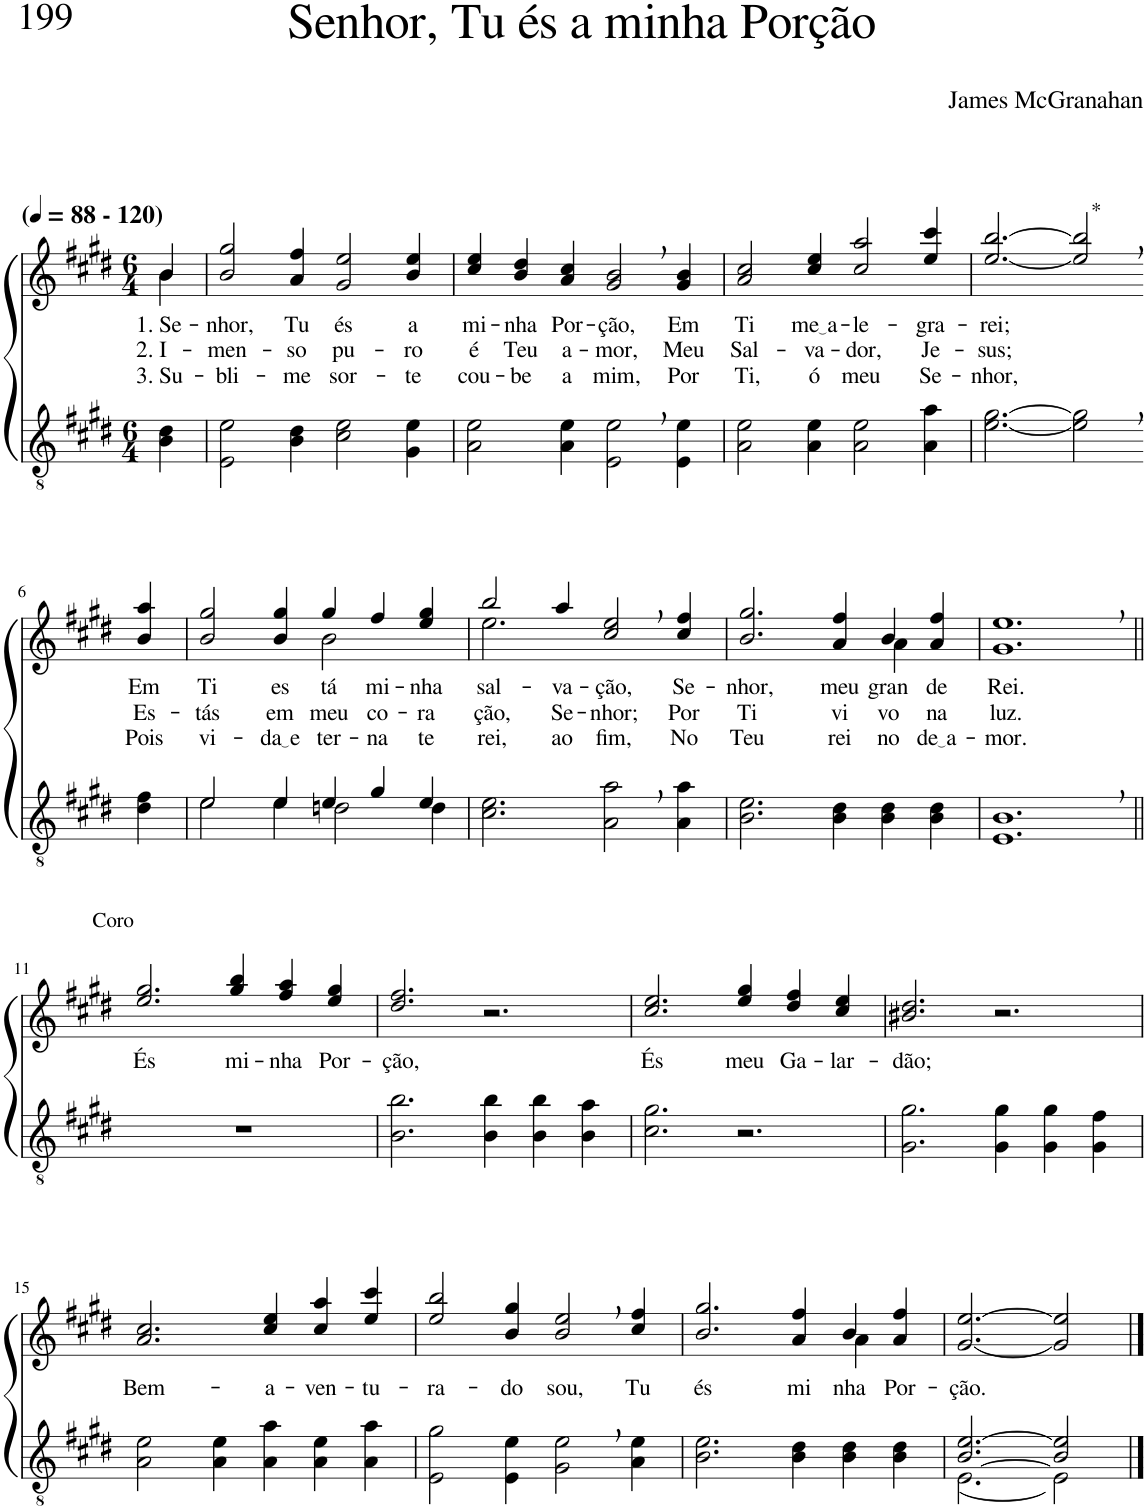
**kern	**kern	**text	**text	**text
*part2	*part1	*part1	*part1	*part1
*staff2	*staff1	*staff1	*staff1	*staff1
*I"Parte III e IV	*I"Parte I e II	*	*	*
*clefGv2	*clefG2	*	*	*
*Trd5c9	*Trd5c9	*	*	*
*k[f#c#g#d#]	*k[f#c#g#d#]	*	*	*
*M6/4	*M6/4	*	*	*
*MM88	*MM88	*	*	*
=1	=1	=1	=1	=1
!	!LO:TX:a:B:t=(	!	!	!
!	!LO:TX:a:B:t=- 120)	!	!	!
!	!	!LO:LY:b	!LO:LY:b	!LO:LY:b
*	*^	*	*	*
4B\ 4d#\	4b\	4b/	1. Se-	2. I-	3. Su-
=2	=2	=2	=2	=2	=2
!	!	!	!LO:LY:b	!LO:LY:b	!LO:LY:b
*	*v	*v	*	*	*
2E\ 2e\	2b/ 2gg#/	-nhor,	-men-	-bli-
!	!	!LO:LY:b	!LO:LY:b	!LO:LY:b
4B\ 4d#\	4a/ 4ff#/	Tu	-so	-me
!	!	!LO:LY:b	!LO:LY:b	!LO:LY:b
2c#\ 2e\	2g#/ 2ee/	és	pu-	sor-
!	!	!LO:LY:b	!LO:LY:b	!LO:LY:b
4G#\ 4e\	4b/ 4ee/	a	-ro	-te
=3	=3	=3	=3	=3
!	!	!LO:LY:b	!LO:LY:b	!LO:LY:b
2A\ 2e\	4cc#/ 4ee/	mi-	é	cou-
!	!	!LO:LY:b	!LO:LY:b	!LO:LY:b
.	4b/ 4dd#/	-nha	Teu	-be
!	!	!LO:LY:b	!LO:LY:b	!LO:LY:b
4A\ 4e\	4a/ 4cc#/	Por-	a-	a
!	!	!LO:LY:b	!LO:LY:b	!LO:LY:b
2E\, 2e\,	2g#/, 2b/,	-ção,	-mor,	mim,
!	!	!LO:LY:b	!LO:LY:b	!LO:LY:b
4E\ 4e\	4g#/ 4b/	Em	Meu	Por
=4	=4	=4	=4	=4
!	!	!LO:LY:b	!LO:LY:b	!LO:LY:b
2A\ 2e\	2a/ 2cc#/	Ti	Sal-	Ti,
!	!	!LO:LY:b	!LO:LY:b	!LO:LY:b
4A\ 4e\	4cc#/ 4ee/	me a	-va-	ó
!	!	!LO:LY:b	!LO:LY:b	!LO:LY:b
2A\ 2e\	2cc#/ 2aa/	-le-	-dor,	meu
!	!	!LO:LY:b	!LO:LY:b	!LO:LY:b
4A\ 4a\	4ee/ 4ccc#/	-gra-	Je-	Se-
=5	=5	=5	=5	=5
!	!	!LO:LY:b	!LO:LY:b	!LO:LY:b
[2.e\ [2.g#\	[2.ee/ [2.bb/	-rei;	-sus;	-nhor,
!	!LO:TX:a:t=*	!	!	!
2e\], 2g#\],	2ee/], 2bb/],	.	.	.
!!LO:LB:g=z
=6-	=6-	=6-	=6-	=6-
!LO:TX:b:t=Coro	!	!	!	!
!	!	!LO:LY:b	!LO:LY:b	!LO:LY:b
4d#\ 4f#\	4b/ 4aa/	Em	Es-	Pois
=7	=7	=7	=7	=7
*^	*	*	*	*
!	!	!	!LO:LY:b	!LO:LY:b	!LO:LY:b
*	*	*^	*	*	*
2e/	2e\	2b/ 2gg#/	2.ryy	Ti	-tás	vi-
!	!	!	!	!LO:LY:b	!LO:LY:b	!LO:LY:b
4e/	4e\	4b/ 4gg#/	.	es-	em	da e
!	!	!	!	!LO:LY:b	!LO:LY:b	!LO:LY:b
4e/	2dn\	4gg#/	2b\	-tá	meu	-ter-
!	!	!	!	!LO:LY:b	!LO:LY:b	!LO:LY:b
4g#/	.	4ff#/	.	mi-	co-	-na
!	!	!	!	!LO:LY:b	!LO:LY:b	!LO:LY:b
4e/	4d\	4ee/ 4gg#/	4ryy	-nha	-ra-	te-
=8	=8	=8	=8	=8	=8	=8
!	!	!	!	!LO:LY:b	!LO:LY:b	!LO:LY:b
*v	*v	*	*	*	*	*
2.c#\ 2.e\	2bb/	2.ee\	sal-	-ção,	-rei,
!	!	!	!LO:LY:b	!LO:LY:b	!LO:LY:b
.	4aa/	.	-va-	Se-	ao
!	!	!	!LO:LY:b	!LO:LY:b	!LO:LY:b
2A\, 2a\,	2cc#/, 2ee/,	2.ryy	-ção,	-nhor;	fim,
!	!	!	!LO:LY:b	!LO:LY:b	!LO:LY:b
4A\ 4a\	4cc#/ 4ff#/	.	Se-	Por	No
=9	=9	=9	=9	=9	=9
!	!	!	!LO:LY:b	!LO:LY:b	!LO:LY:b
2.B\ 2.e\	2.b/ 2.gg#/	1ryy	-nhor,	Ti	Teu
!	!	!	!LO:LY:b	!LO:LY:b	!LO:LY:b
4B\ 4d#\	4a/ 4ff#/	.	meu	vi-	rei-
!	!	!	!LO:LY:b	!LO:LY:b	!LO:LY:b
4B\ 4d#\	4b/	4a\	gran-	-vo	-no
!	!	!	!LO:LY:b	!LO:LY:b	!LO:LY:b
4B\ 4d#\	4a/ 4ff#/	4ryy	-de	na	de a
=10	=10	=10	=10	=10	=10
!	!	!	!LO:LY:b	!LO:LY:b	!LO:LY:b
*	*v	*v	*	*	*
1.E, 1.B,	1.g#, 1.ee,	Rei.	luz.	-mor.
!!LO:LB:g=z
=11||	=11||	=11||	=11||	=11||
!	!	!LO:LY:b	!	!
1.r	2.ee/ 2.gg#/	És	.	.
!	!	!LO:LY:b	!	!
.	4gg#/ 4bb/	mi-	.	.
!	!	!LO:LY:b	!	!
.	4ff#/ 4aa/	-nha	.	.
!	!	!LO:LY:b	!	!
.	4ee/ 4gg#/	Por-	.	.
=12	=12	=12	=12	=12
!	!	!LO:LY:b	!	!
2.B\ 2.b\	2.dd#/ 2.ff#/	-ção,	.	.
4B\ 4b\	2.r	.	.	.
4B\ 4b\	.	.	.	.
4B\ 4a\	.	.	.	.
=13	=13	=13	=13	=13
!	!	!LO:LY:b	!	!
2.c#\ 2.g#\	2.cc#/ 2.ee/	És	.	.
!	!	!LO:LY:b	!	!
2.r	4ee/ 4gg#/	meu	.	.
!	!	!LO:LY:b	!	!
.	4dd#/ 4ff#/	Ga-	.	.
!	!	!LO:LY:b	!	!
.	4cc#/ 4ee/	-lar-	.	.
=14	=14	=14	=14	=14
!	!	!LO:LY:b	!	!
2.G#\ 2.g#\	2.b#X/ 2.dd#/	-dão;	.	.
4G#\ 4g#\	2.r	.	.	.
4G#\ 4g#\	.	.	.	.
4G#\ 4f#\	.	.	.	.
!!LO:LB:g=z
=15	=15	=15	=15	=15
!	!	!LO:LY:b	!	!
2A\ 2e\	2.a/ 2.cc#/	Bem-	.	.
4A\ 4e\	.	.	.	.
!	!	!LO:LY:b	!	!
4A\ 4a\	4cc#/ 4ee/	-a-	.	.
!	!	!LO:LY:b	!	!
4A\ 4e\	4cc#/ 4aa/	-ven-	.	.
!	!	!LO:LY:b	!	!
4A\ 4a\	4ee/ 4ccc#/	-tu-	.	.
=16	=16	=16	=16	=16
!	!	!LO:LY:b	!	!
2E\ 2g#\	2ee/ 2bb/	-ra-	.	.
!	!	!LO:LY:b	!	!
4E\ 4e\	4b/ 4gg#/	-do	.	.
!	!	!LO:LY:b	!	!
2G#\, 2e\,	2b/, 2ee/,	sou,	.	.
!	!	!LO:LY:b	!	!
4A\ 4e\	4cc#/ 4ff#/	Tu	.	.
=17	=17	=17	=17	=17
!	!	!LO:LY:b	!	!
*	*^	*	*	*
2.B\ 2.e\	2.b/ 2.gg#/	1ryy	és	.	.
!	!	!	!LO:LY:b	!	!
4B\ 4d#\	4a/ 4ff#/	.	mi-	.	.
!	!	!	!LO:LY:b	!	!
4B\ 4d#\	4b/	4a\	-nha	.	.
!	!	!	!LO:LY:b	!	!
4B\ 4d#\	4a/ 4ff#/	4ryy	Por-	.	.
=18	=18	=18	=18	=18	=18
*^	*	*	*	*	*
!	!	!	!	!LO:LY:b	!	!
*	*	*v	*v	*	*	*
[2.B/ [2.e/	[2.E\	[2.g#/ [2.ee/	-ção.	.	.
2B/] 2e/]	2E\]	2g#/] 2ee/]	.	.	.
*v	*v	*	*	*	*
==	==	==	==	==
*-	*-	*-	*-	*-
